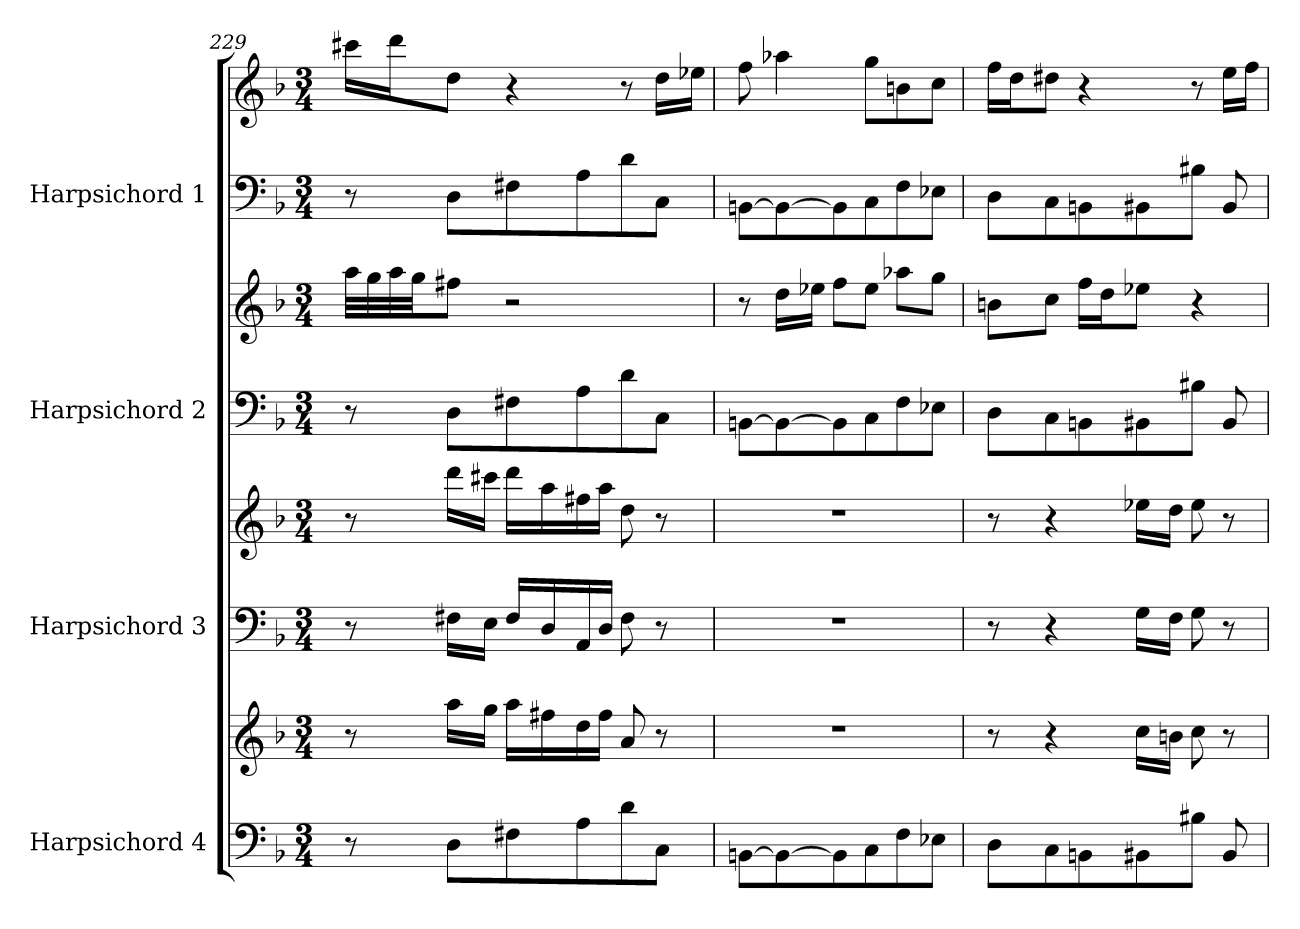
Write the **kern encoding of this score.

**kern	**kern	**kern	**kern	**kern	**kern	**kern	**kern
*part4	*part4	*part3	*part3	*part2	*part2	*part1	*part1
*staff8	*staff7	*staff6	*staff5	*staff4	*staff3	*staff2	*staff1
*I"Harpsichord 4	*	*I"Harpsichord 3	*	*I"Harpsichord 2	*	*I"Harpsichord 1	*
*I'Hp	*	*I'Hp	*	*I'Hp	*	*I'Hp	*
*clefF4	*clefG2	*clefF4	*clefG2	*clefF4	*clefG2	*clefF4	*clefG2
*k[b-]	*k[b-]	*k[b-]	*k[b-]	*k[b-]	*k[b-]	*k[b-]	*k[b-]
*M3/4	*M3/4	*M3/4	*M3/4	*M3/4	*M3/4	*M3/4	*M3/4
=229	=229	=229	=229	=229	=229	=229	=229
8r	8r	8r	8r	8r	32aa\LLL	8r	16ccc#X\LL
.	.	.	.	.	32gg\	.	.
.	.	.	.	.	32aa\	.	16ddd\J
.	.	.	.	.	32gg\JJ	.	.
8D\L	16aa\LL	16F#X\LL	16ddd\LL	8D\L	8ff#X\J	8D\L	8dd\J
.	16gg\JJ	16E\JJ	16ccc#X\JJ	.	.	.	.
8F#X\	16aa\LL	16F#/LL	16ddd\LL	8F#X\	2r	8F#X\	4r
.	16ff#X\	16D/	16aa\	.	.	.	.
8A\	16dd\	16AA/	16ff#X\	8A\	.	8A\	.
.	16ff#\JJ	16D/JJ	16aa\JJ	.	.	.	.
8d\	8a/	8F#\	8dd\	8d\	.	8d\	8r
8C\J	8r	8r	8r	8C\J	.	8C\J	16dd\LL
.	.	.	.	.	.	.	16ee-X\JJ
=230	=230	=230	=230	=230	=230	=230	=230
[8BBn\L	2.r	2.r	2.r	[8BBn\L	8r	[8BBn\L	8ff\
8BB\_	.	.	.	8BB\_	16dd\LL	8BB\_	4aa-X\
.	.	.	.	.	16ee-X\JJ	.	.
8BB\]	.	.	.	8BB\]	8ff\L	8BB\]	.
8C\	.	.	.	8C\	8ee-\J	8C\	8gg\L
8F\	.	.	.	8F\	8aa-X\L	8F\	8bn\
8E-X\J	.	.	.	8E-X\J	8gg\J	8E-X\J	8cc\J
=231	=231	=231	=231	=231	=231	=231	=231
8D\L	8r	8r	8r	8D\L	8bn\L	8D\L	16ff\LL
.	.	.	.	.	.	.	16dd\J
8C\	4r	4r	4r	8C\	8cc\J	8C\	8dd#X\J
8BBn\	.	.	.	8BBn\	16ff\LL	8BBn\	4r
.	.	.	.	.	16dd\J	.	.
8BB#X\	16cc\LL	16G\LL	16ee-X\LL	8BB#X\	8ee-X\J	8BB#X\	.
.	16bn\JJ	16F\JJ	16dd\JJ	.	.	.	.
8B#X\J	8cc\	8G\	8ee-\	8B#X\J	4r	8B#X\J	8r
8BB#/	8r	8r	8r	8BB#/	.	8BB#/	16ee\LL
.	.	.	.	.	.	.	16ff\JJ
=	=	=	=	=	=	=	=
*-	*-	*-	*-	*-	*-	*-	*-
